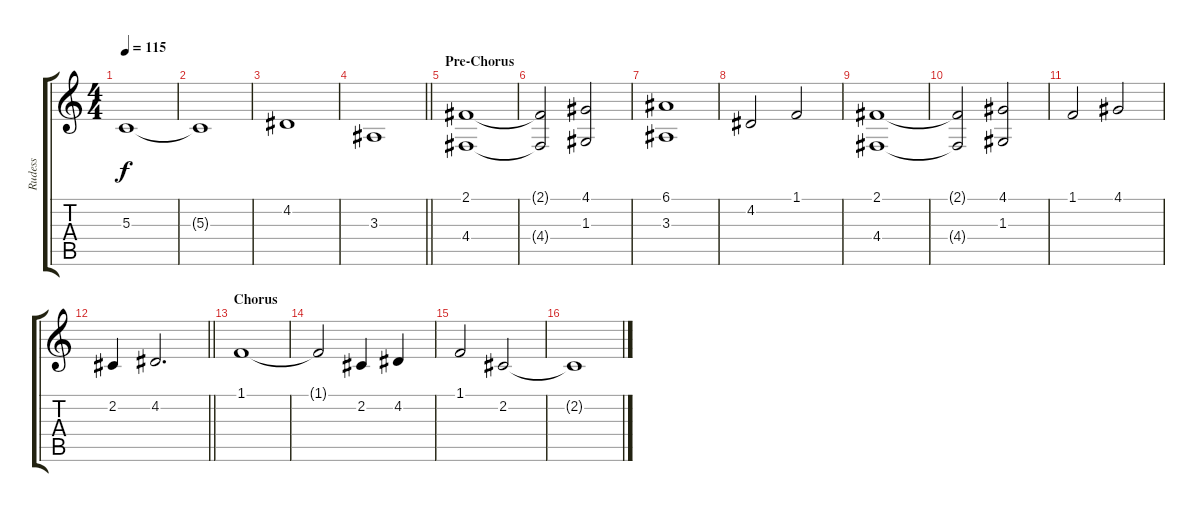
\track ("Rudess" "Rudess") {instrument stringensemble1}
\staff {score tabs}
\tuning (E4 B3 G3 D3 A2 E2) {hide}
\ts (4 4)
\tempo 115
\clef g2
\ks c
5.3.1{dy f} |
5.3{t}.1 |
4.2.1 |
\barLineRight lightlight
3.3.1 |
\section ("" "Pre-Chorus")
(2.1 4.4).1 |
(2.1{t} 4.4{t}).2 (4.1 1.3).2 |
(6.1 3.3).1 |
4.2.2 1.1.2 |
(2.1 4.4).1 |
(2.1{t} 4.4{t}).2 (4.1 1.3).2 |
1.1.2 4.1.2 |
\barLineRight lightlight
2.2.4 4.2.2{d} |
\section ("" "Chorus")
1.1.1 |
1.1{t}.2 2.2.4 4.2.4 |
1.1.2 2.2.2 |
2.2{t}.1
